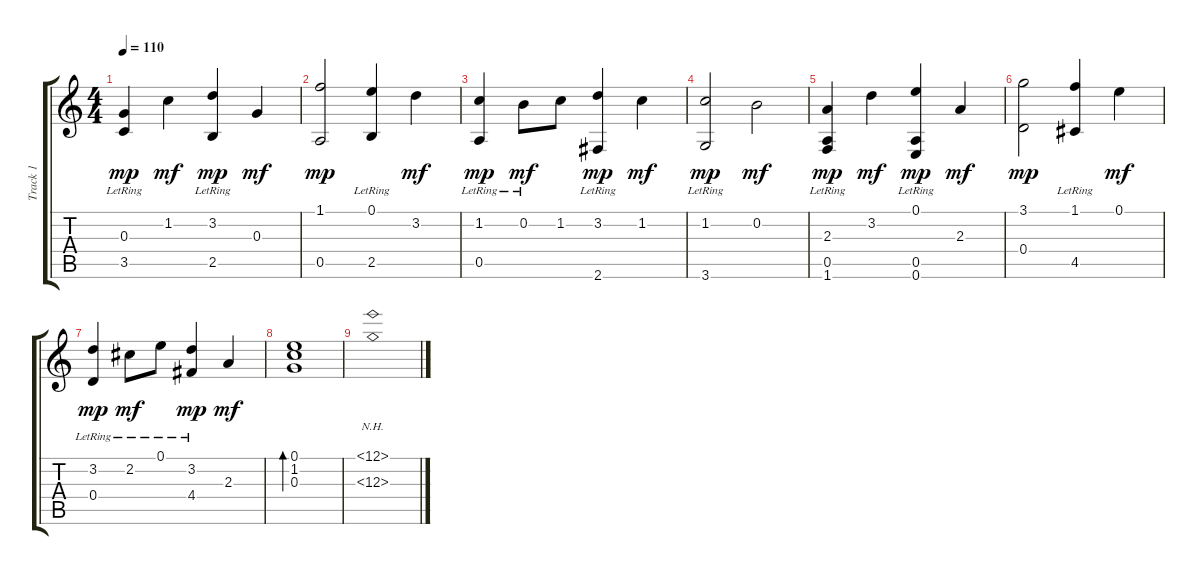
\track ("Track 1" "Track 1") {instrument acousticguitarsteel}
\staff {score tabs}
\tuning (E4 B3 G3 D3 A2 E2) {hide}
\ts (4 4)
\tempo 110
\clef g2
\ks c
(0.3{lr} 3.5{lr}).4{dy mp} 1.2.4{dy mf} (3.2{lr} 2.5{lr}).4{dy mp} 0.3.4{dy mf} |
(1.1 0.5).2{dy mp} (0.1{lr} 2.5{lr}).4 3.2.4{dy mf} |
(1.2{lr} 0.5{lr}).4{dy mp} 0.2{lr}.8{dy mf} 1.2.8 (3.2{lr} 2.6{lr}).4{dy mp} 1.2.4{dy mf} |
(1.2{lr} 3.6{lr}).2{dy mp} 0.2.2{dy mf} |
(2.3{lr} 0.5{lr} 1.6{lr}).4{dy mp} 3.2.4{dy mf} (0.1{lr} 0.5 0.6{lr}).4{dy mp} 2.3.4{dy mf} |
(3.1 0.4).2{dy mp} (1.1{lr} 4.5{lr}).4 0.1.4{dy mf} |
(3.2{lr} 0.4{lr}).4{dy mp} 2.2{lr}.8{dy mf} 0.1{lr}.8 (3.2{lr} 4.4{lr}).4{dy mp} 2.3.4{dy mf} |
(0.1 1.2 0.3).1{bd 120} |
(12.1{nh} 12.3{nh}).1
